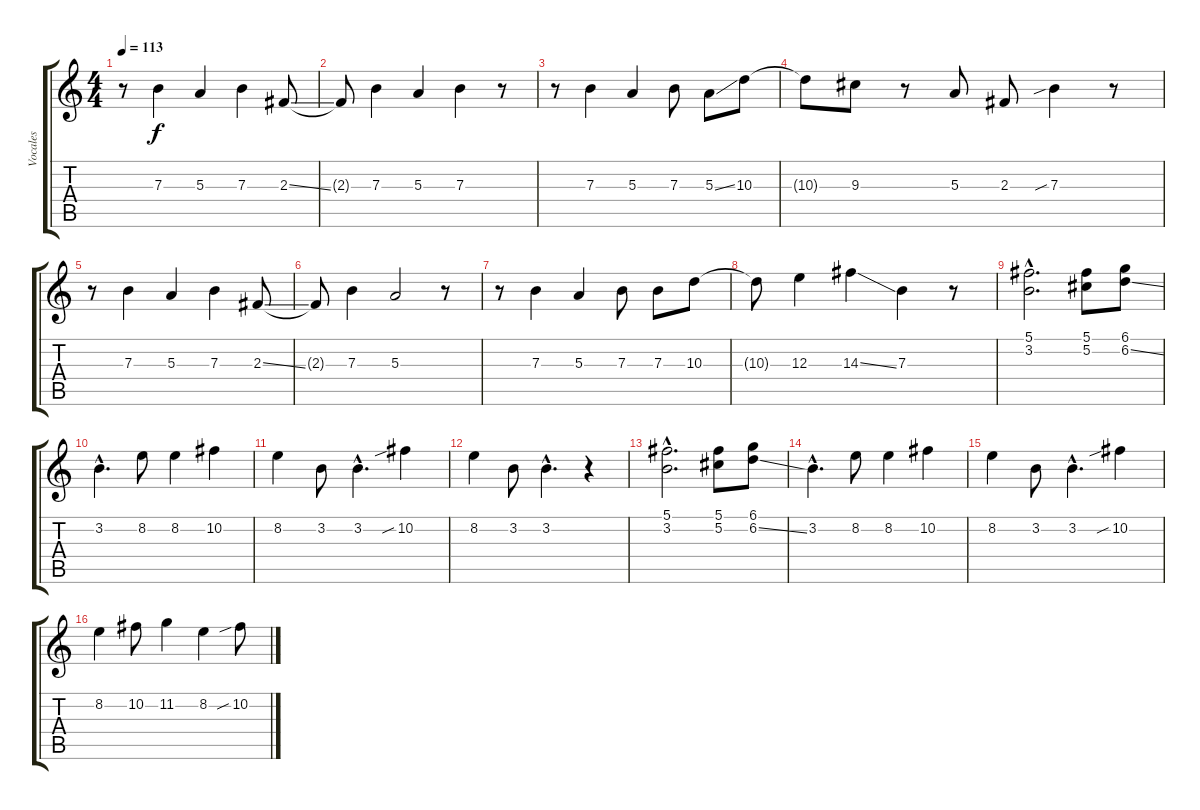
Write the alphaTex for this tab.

\track ("Vocales" "Vocales") {instrument electricguitarjazz}
\staff {score tabs}
\tuning (Db4 Ab3 E3 B2 Gb2 B1) {hide}
\ts (4 4)
\tempo 113
\clef g2
\ks c
r.8{dy f} 7.3.4 5.3.4 7.3.4 2.3{ss}.8 |
2.3{t}.8 7.3.4 5.3.4 7.3.4 r.8 |
r.8 7.3.4 5.3.4 7.3.8 5.3{ss}.8 10.3.8 |
10.3{t}.8 9.3.8 r.8 5.3.8 2.3.8 7.3{sib}.4 r.8 |
r.8 7.3.4 5.3.4 7.3.4 2.3{ss}.8 |
2.3{t}.8 7.3.4 5.3.2 r.8 |
r.8 7.3.4 5.3.4 7.3.8 7.3.8 10.3.8 |
10.3{t}.8 12.3.4 14.3{ss}.4 7.3.4 r.8 |
(5.1{hac} 3.2{hac}).2{d} (5.1 5.2).8 (6.1 6.2{ss}).8 |
3.2{hac}.4{d} 8.2.8 8.2.4 10.2.4 |
8.2.4 3.2.8 3.2{hac}.4{d} 10.2{sib}.4 |
8.2.4 3.2.8 3.2{hac}.4{d} r.4 |
(5.1{hac} 3.2{hac}).2{d} (5.1 5.2).8 (6.1 6.2{ss}).8 |
3.2{hac}.4{d} 8.2.8 8.2.4 10.2.4 |
8.2.4 3.2.8 3.2{hac}.4{d} 10.2{sib}.4 |
8.2.4 10.2.8 11.2.4 8.2.4 10.2{sib}.8
